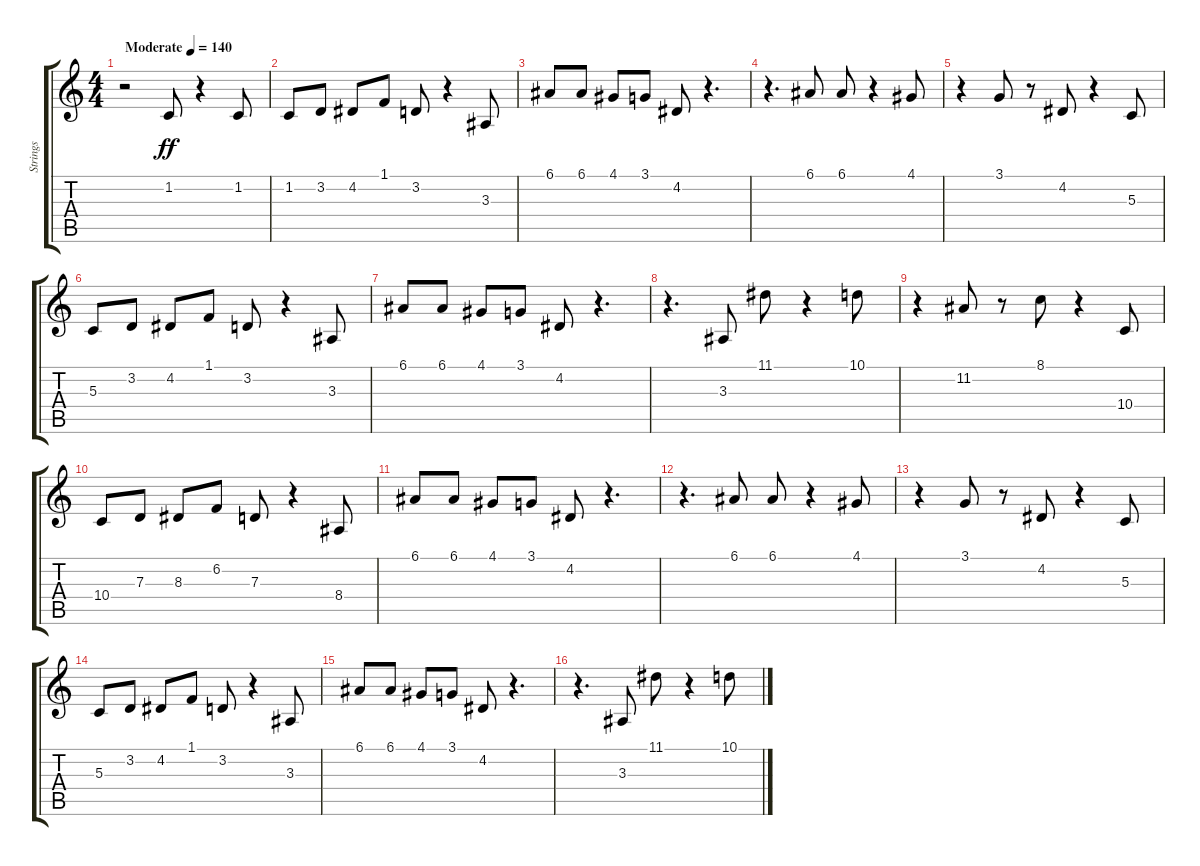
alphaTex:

\track ("Strings       " "Strings   ") {instrument ocarina}
\staff {score tabs}
\tuning (E4 B3 G3 D3 A2 E2) {hide}
\ts (4 4)
\tempo (140 "Moderate")
\clef g2
\ks c
r.2{dy ff instrument ocarina} 1.2.8 r.4 1.2.8 |
1.2.8 3.2.8 4.2.8 1.1.8 3.2.8 r.4 3.3.8 |
6.1.8 6.1.8 4.1.8 3.1.8 4.2.8 r.4{d} |
r.4{d} 6.1.8 6.1.8 r.4 4.1.8 |
r.4 3.1.8 r.8 4.2.8 r.4 5.3.8 |
5.3.8 3.2.8 4.2.8 1.1.8 3.2.8 r.4 3.3.8 |
6.1.8 6.1.8 4.1.8 3.1.8 4.2.8 r.4{d} |
r.4{d} 3.3.8 11.1.8 r.4 10.1.8 |
r.4 11.2.8 r.8 8.1.8 r.4 10.4.8 |
10.4.8 7.3.8 8.3.8 6.2.8 7.3.8 r.4 8.4.8 |
6.1.8 6.1.8 4.1.8 3.1.8 4.2.8 r.4{d} |
r.4{d} 6.1.8 6.1.8 r.4 4.1.8 |
r.4 3.1.8 r.8 4.2.8 r.4 5.3.8 |
5.3.8 3.2.8 4.2.8 1.1.8 3.2.8 r.4 3.3.8 |
6.1.8 6.1.8 4.1.8 3.1.8 4.2.8 r.4{d} |
r.4{d} 3.3.8 11.1.8 r.4 10.1.8
